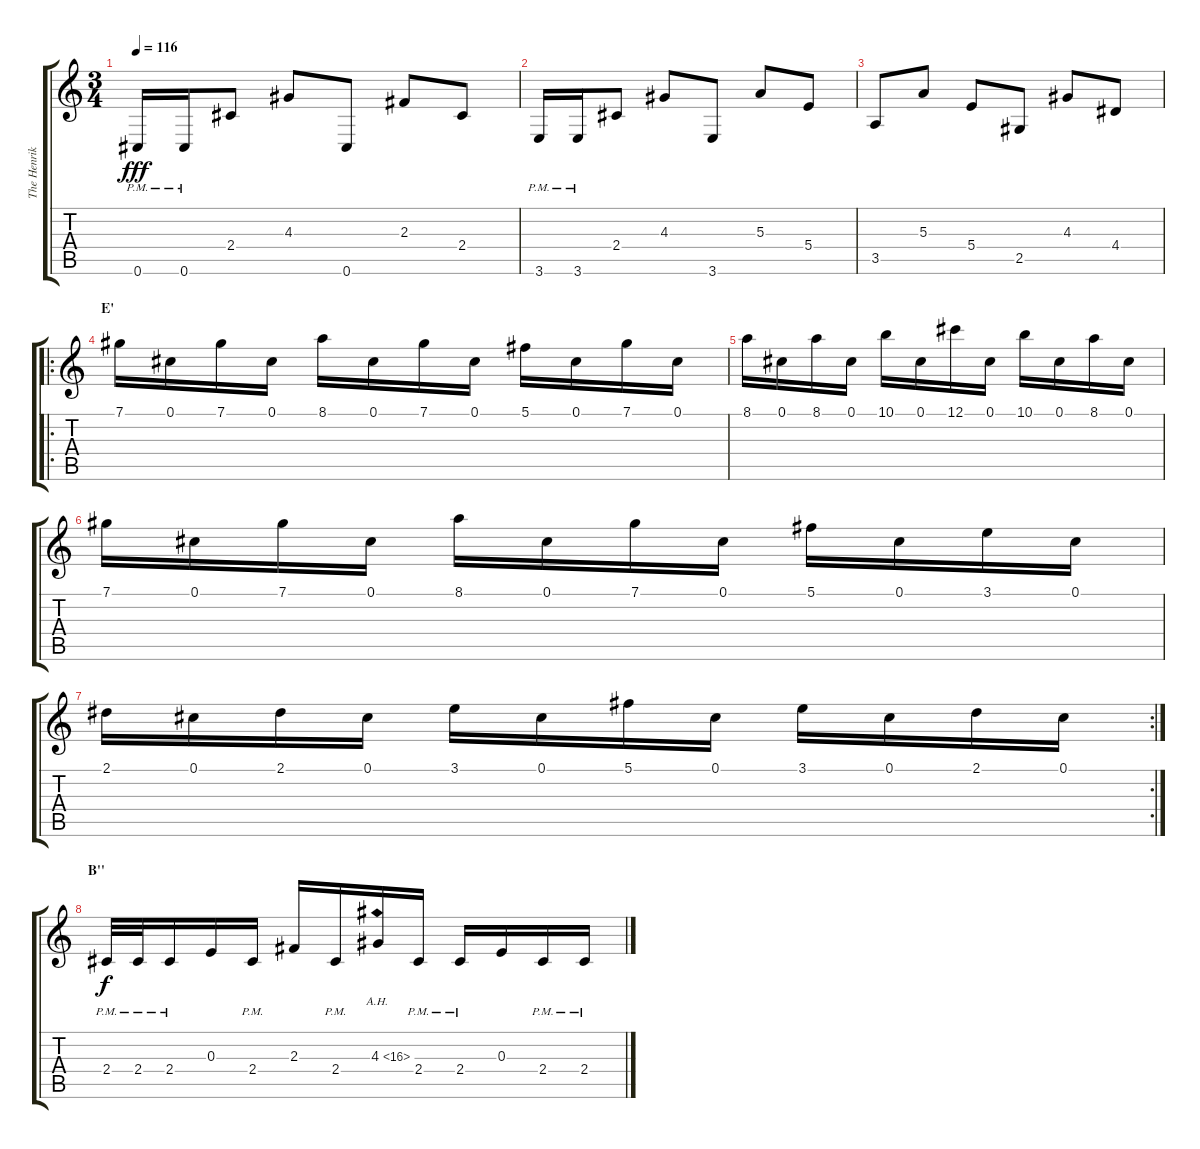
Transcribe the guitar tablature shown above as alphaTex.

\track ("The Henriksson" "The Henrik") {instrument distortionguitar}
\staff {score tabs}
\tuning (Db4 Ab3 E3 B2 Gb2 Db2) {hide}
\ts (3 4)
\tempo 116
\clef g2
\ks c
0.6{pm}.16{dy fff} 0.6{pm}.16 2.4.8 4.3.8 0.6.8 2.3.8 2.4.8 |
3.6{pm}.16 3.6{pm}.16 2.4.8 4.3.8 3.6.8 5.3.8 5.4.8 |
3.5.8 5.3.8 5.4.8 2.5.8 4.3.8 4.4.8 |
\ro
\section ("" "E'")
7.1.16 0.1.16 7.1.16 0.1.16 8.1.16 0.1.16 7.1.16 0.1.16 5.1.16 0.1.16 7.1.16 0.1.16 |
8.1.16 0.1.16 8.1.16 0.1.16 10.1.16 0.1.16 12.1.16 0.1.16 10.1.16 0.1.16 8.1.16 0.1.16 |
7.1.16 0.1.16 7.1.16 0.1.16 8.1.16 0.1.16 7.1.16 0.1.16 5.1.16 0.1.16 3.1.16 0.1.16 |
\rc 2
2.1.16 0.1.16 2.1.16 0.1.16 3.1.16 0.1.16 5.1.16 0.1.16 3.1.16 0.1.16 2.1.16 0.1.16 |
\section ("" "B''")
2.4{pm}.32{dy f instrument overdrivenguitar} 2.4{pm}.32 2.4{pm}.16 0.3.16 2.4{pm}.16 2.3.16 2.4{pm}.16 4.3{ah 12}.16 2.4{pm}.16 2.4{pm}.16 0.3.16 2.4{pm}.16 2.4{pm}.16
